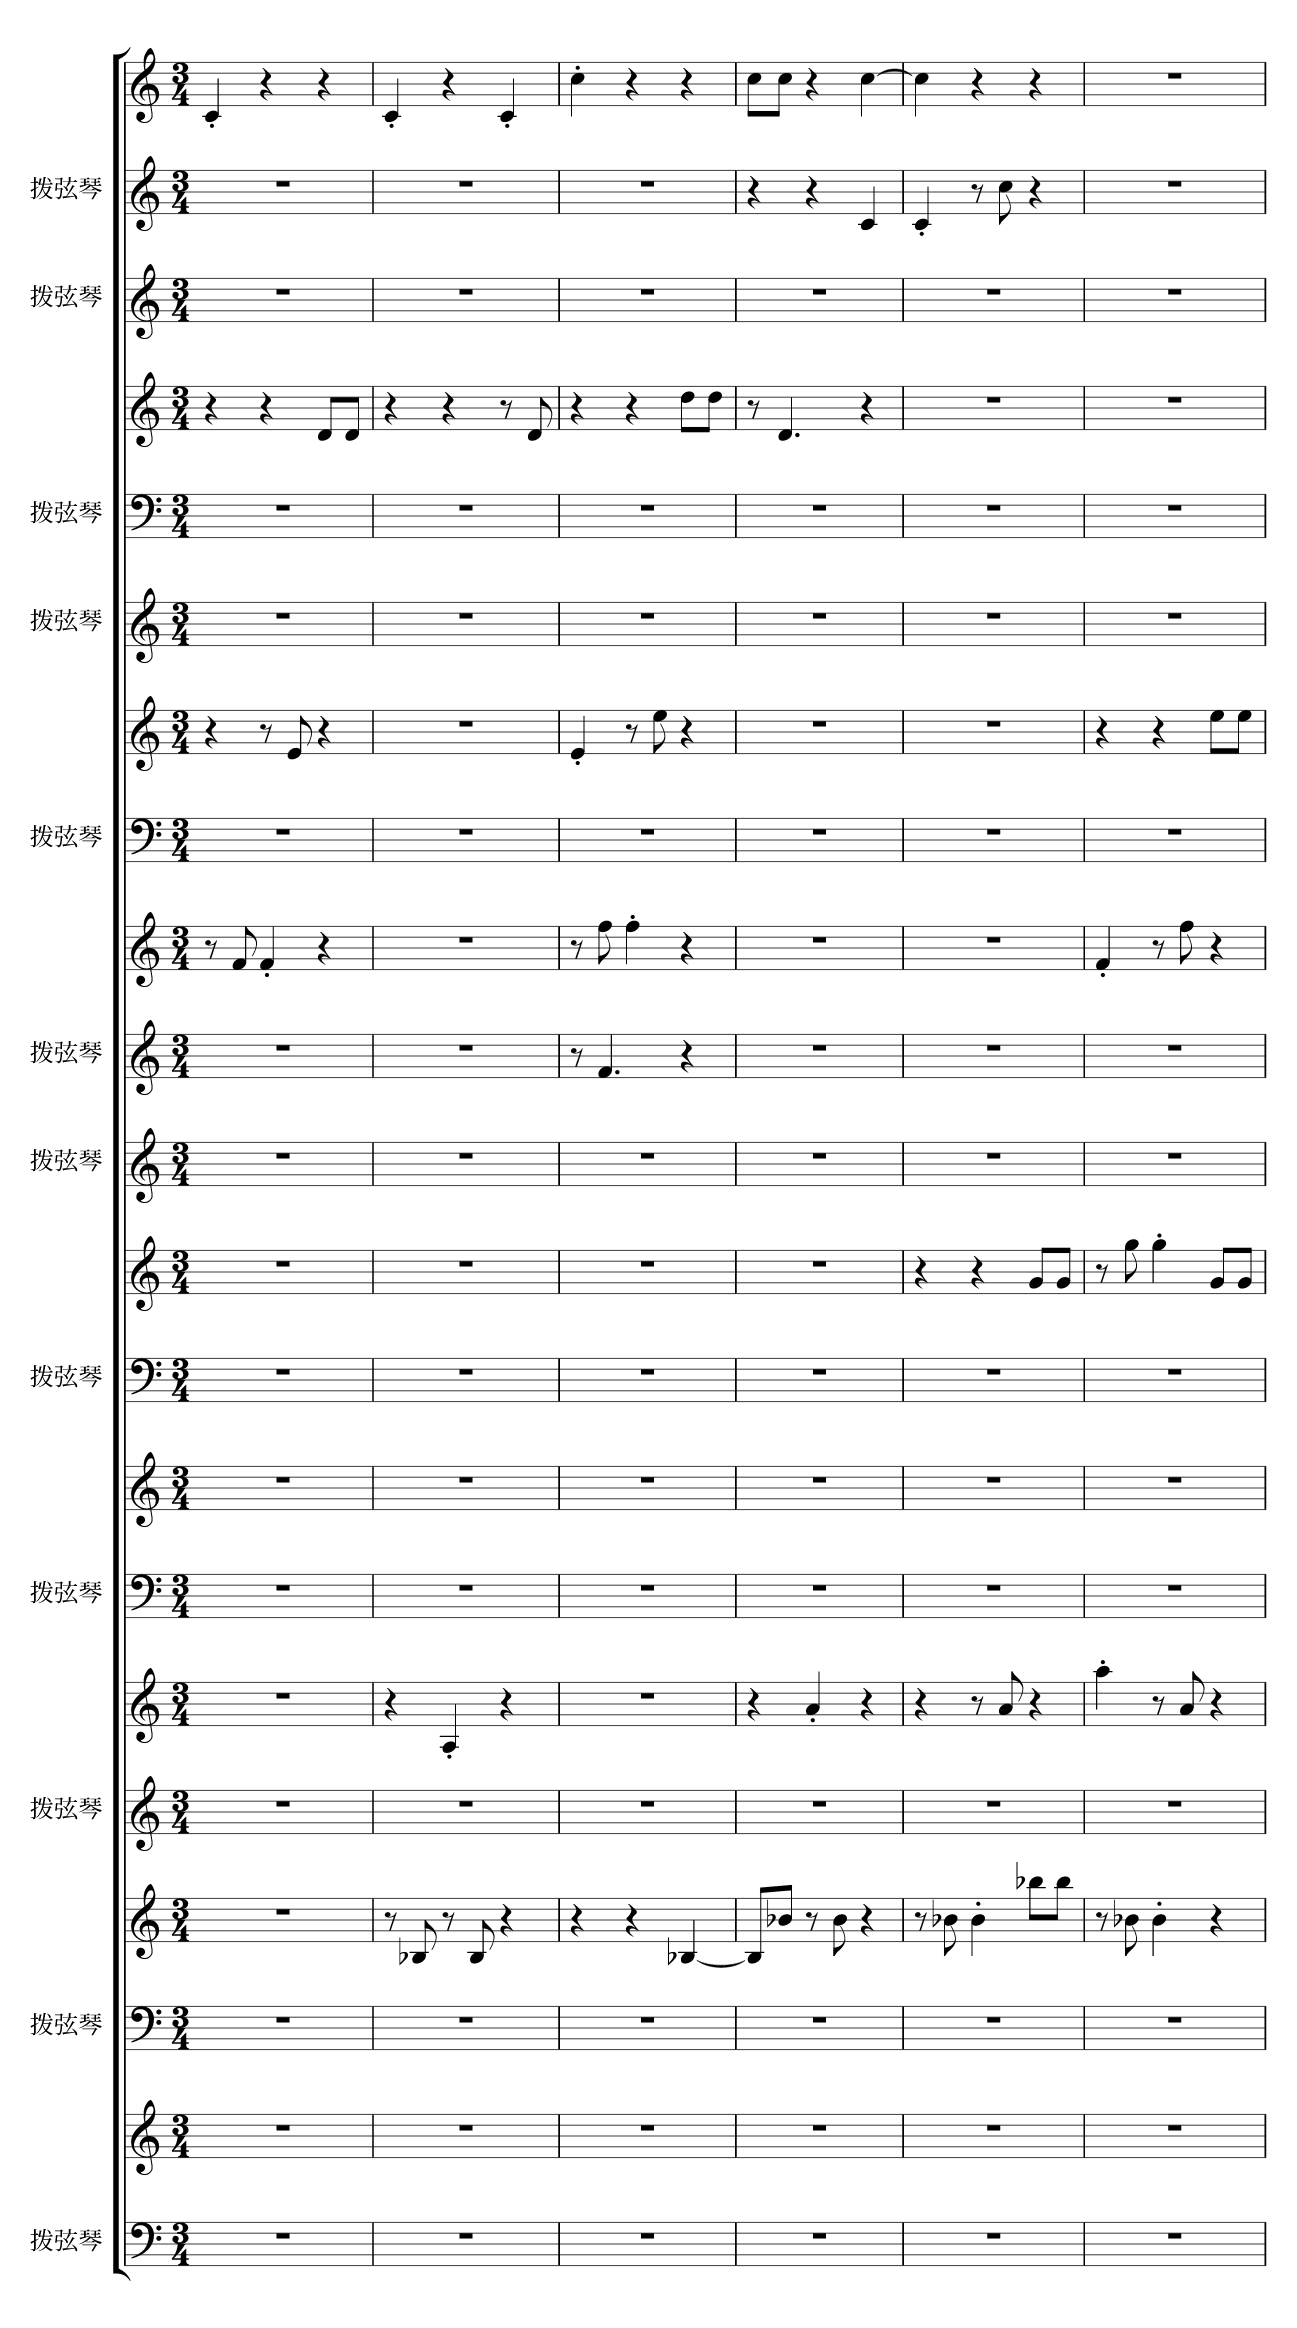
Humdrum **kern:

**kern	**kern	**kern	**kern	**kern	**kern	**kern	**kern	**kern	**kern	**kern	**kern	**kern	**kern	**kern	**kern	**kern	**kern	**kern	**kern	**kern
*part12	*part12	*part11	*part11	*part10	*part10	*part9	*part9	*part8	*part8	*part7	*part6	*part6	*part5	*part5	*part4	*part3	*part3	*part2	*part1	*part1
*staff21	*staff20	*staff19	*staff18	*staff17	*staff16	*staff15	*staff14	*staff13	*staff12	*staff11	*staff10	*staff9	*staff8	*staff7	*staff6	*staff5	*staff4	*staff3	*staff2	*staff1
*I"拨弦琴	*	*I"拨弦琴	*	*I"拨弦琴	*	*I"拨弦琴	*	*I"拨弦琴	*	*I"拨弦琴	*I"拨弦琴	*	*I"拨弦琴	*	*I"拨弦琴	*I"拨弦琴	*	*I"拨弦琴	*I"拨弦琴	*
*clefF4	*clefG2	*clefF4	*clefG2	*clefG2	*clefG2	*clefF4	*clefG2	*clefF4	*clefG2	*clefG2	*clefG2	*clefG2	*clefF4	*clefG2	*clefG2	*clefF4	*clefG2	*clefG2	*clefG2	*clefG2
*k[]	*k[]	*k[]	*k[]	*k[]	*k[]	*k[]	*k[]	*k[]	*k[]	*k[]	*k[]	*k[]	*k[]	*k[]	*k[]	*k[]	*k[]	*k[]	*k[]	*k[]
*M3/4	*M3/4	*M3/4	*M3/4	*M3/4	*M3/4	*M3/4	*M3/4	*M3/4	*M3/4	*M3/4	*M3/4	*M3/4	*M3/4	*M3/4	*M3/4	*M3/4	*M3/4	*M3/4	*M3/4	*M3/4
*MM158	*MM158	*MM158	*MM158	*MM158	*MM158	*MM158	*MM158	*MM158	*MM158	*MM158	*MM158	*MM158	*MM158	*MM158	*MM158	*MM158	*MM158	*MM158	*MM158	*MM158
=1	=1	=1	=1	=1	=1	=1	=1	=1	=1	=1	=1	=1	=1	=1	=1	=1	=1	=1	=1	=1
2.r	2.r	2.r	2.r	2.r	2.r	2.r	2.r	2.r	2.r	2.r	2.r	8r	2.r	4r	2.r	2.r	4r	2.r	2.r	4c'/
.	.	.	.	.	.	.	.	.	.	.	.	8f/	.	.	.	.	.	.	.	.
.	.	.	.	.	.	.	.	.	.	.	.	4f'/	.	8r	.	.	4r	.	.	4r
.	.	.	.	.	.	.	.	.	.	.	.	.	.	8e/	.	.	.	.	.	.
.	.	.	.	.	.	.	.	.	.	.	.	4r	.	4r	.	.	8d/L	.	.	4r
.	.	.	.	.	.	.	.	.	.	.	.	.	.	.	.	.	8d/J	.	.	.
=2	=2	=2	=2	=2	=2	=2	=2	=2	=2	=2	=2	=2	=2	=2	=2	=2	=2	=2	=2	=2
2.r	2.r	2.r	8r	2.r	4r	2.r	2.r	2.r	2.r	2.r	2.r	2.r	2.r	2.r	2.r	2.r	4r	2.r	2.r	4c'/
.	.	.	8B-X/	.	.	.	.	.	.	.	.	.	.	.	.	.	.	.	.	.
.	.	.	8r	.	4A'/	.	.	.	.	.	.	.	.	.	.	.	4r	.	.	4r
.	.	.	8B-/	.	.	.	.	.	.	.	.	.	.	.	.	.	.	.	.	.
.	.	.	4r	.	4r	.	.	.	.	.	.	.	.	.	.	.	8r	.	.	4c'/
.	.	.	.	.	.	.	.	.	.	.	.	.	.	.	.	.	8d/	.	.	.
=3	=3	=3	=3	=3	=3	=3	=3	=3	=3	=3	=3	=3	=3	=3	=3	=3	=3	=3	=3	=3
2.r	2.r	2.r	4r	2.r	2.r	2.r	2.r	2.r	2.r	2.r	8r	8r	2.r	4e'/	2.r	2.r	4r	2.r	2.r	4cc'\
.	.	.	.	.	.	.	.	.	.	.	4.f/	8ff\	.	.	.	.	.	.	.	.
.	.	.	4r	.	.	.	.	.	.	.	.	4ff'\	.	8r	.	.	4r	.	.	4r
.	.	.	.	.	.	.	.	.	.	.	.	.	.	8ee\	.	.	.	.	.	.
.	.	.	[4B-X/	.	.	.	.	.	.	.	4r	4r	.	4r	.	.	8dd\L	.	.	4r
.	.	.	.	.	.	.	.	.	.	.	.	.	.	.	.	.	8dd\J	.	.	.
=4	=4	=4	=4	=4	=4	=4	=4	=4	=4	=4	=4	=4	=4	=4	=4	=4	=4	=4	=4	=4
2.r	2.r	2.r	8B-/L]	2.r	4r	2.r	2.r	2.r	2.r	2.r	2.r	2.r	2.r	2.r	2.r	2.r	8r	2.r	4r	8cc\L
.	.	.	8b-X/J	.	.	.	.	.	.	.	.	.	.	.	.	.	4.d/	.	.	8cc\J
.	.	.	8r	.	4a'/	.	.	.	.	.	.	.	.	.	.	.	.	.	4r	4r
.	.	.	8b-\	.	.	.	.	.	.	.	.	.	.	.	.	.	.	.	.	.
.	.	.	4r	.	4r	.	.	.	.	.	.	.	.	.	.	.	4r	.	4c/	[4cc\
=5	=5	=5	=5	=5	=5	=5	=5	=5	=5	=5	=5	=5	=5	=5	=5	=5	=5	=5	=5	=5
2.r	2.r	2.r	8r	2.r	4r	2.r	2.r	2.r	4r	2.r	2.r	2.r	2.r	2.r	2.r	2.r	2.r	2.r	4c'/	4cc\]
.	.	.	8b-X\	.	.	.	.	.	.	.	.	.	.	.	.	.	.	.	.	.
.	.	.	4b-'\	.	8r	.	.	.	4r	.	.	.	.	.	.	.	.	.	8r	4r
.	.	.	.	.	8a/	.	.	.	.	.	.	.	.	.	.	.	.	.	8cc\	.
.	.	.	8bb-X\L	.	4r	.	.	.	8g/L	.	.	.	.	.	.	.	.	.	4r	4r
.	.	.	8bb-\J	.	.	.	.	.	8g/J	.	.	.	.	.	.	.	.	.	.	.
!!LO:PB:g=z
=6	=6	=6	=6	=6	=6	=6	=6	=6	=6	=6	=6	=6	=6	=6	=6	=6	=6	=6	=6	=6
2.r	2.r	2.r	8r	2.r	4aa'\	2.r	2.r	2.r	8r	2.r	2.r	4f'/	2.r	4r	2.r	2.r	2.r	2.r	2.r	2.r
.	.	.	8b-X\	.	.	.	.	.	8gg\	.	.	.	.	.	.	.	.	.	.	.
.	.	.	4b-'\	.	8r	.	.	.	4gg'\	.	.	8r	.	4r	.	.	.	.	.	.
.	.	.	.	.	8a/	.	.	.	.	.	.	8ff\	.	.	.	.	.	.	.	.
.	.	.	4r	.	4r	.	.	.	8g/L	.	.	4r	.	8ee\L	.	.	.	.	.	.
.	.	.	.	.	.	.	.	.	8g/J	.	.	.	.	8ee\J	.	.	.	.	.	.
=	=	=	=	=	=	=	=	=	=	=	=	=	=	=	=	=	=	=	=	=
*-	*-	*-	*-	*-	*-	*-	*-	*-	*-	*-	*-	*-	*-	*-	*-	*-	*-	*-	*-	*-
